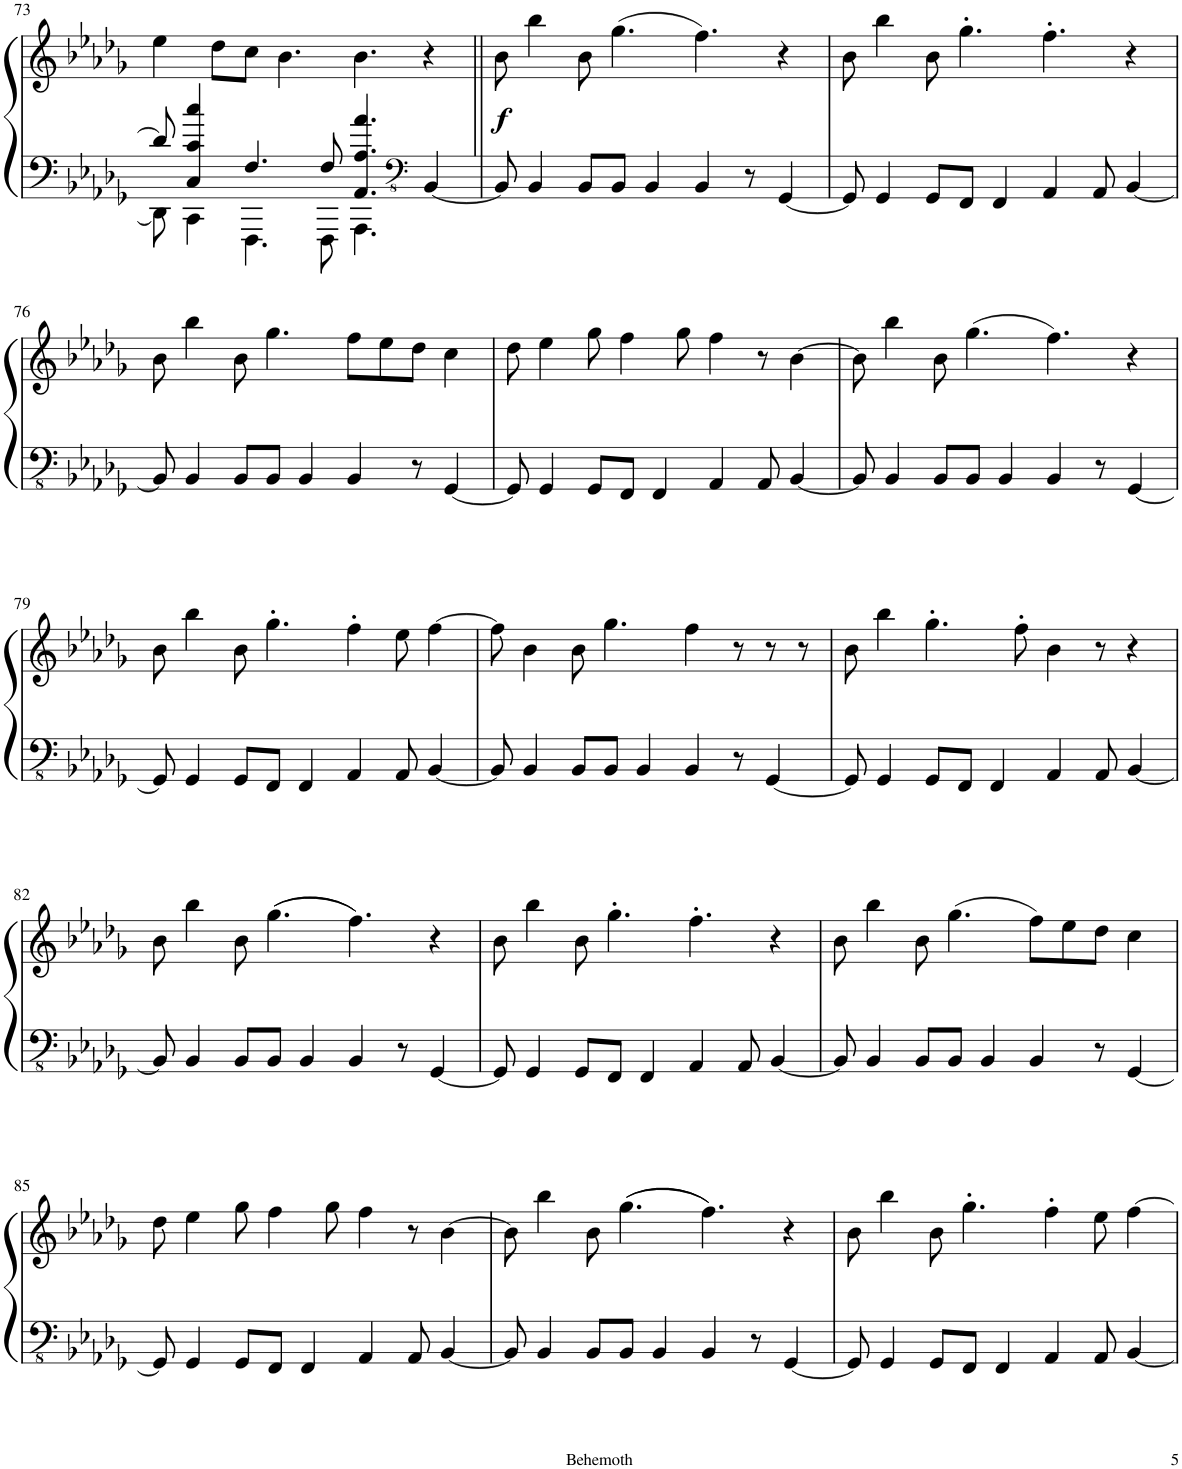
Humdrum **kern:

**kern	**kern	**dynam
*part1	*part1	*part1
*staff2	*staff1	*staff1/2
*I"Piano	*	*
*I'Pno.	*	*
!!LO:PB:g=z
*clefF4	*clefG2	*
*k[b-e-a-d-g-]	*k[b-e-a-d-g-]	*
*M6/4	*M6/4	*
=73	=73	=73
*^	*	*
8d-/]	8DD-\]	4ee-\	.
4C/ 4c/ 4cc/	4CC\	.	.
.	.	8dd-\L	.
4.F/	4.FFF\	8cc\J	.
.	.	4.b-\	.
8F/	8FFF\	.	.
4.AA-/ 4.A-/ 4.a-/	4.AAA-\	4.b-\	.
*clefFv4	*	*	*
[4BBB-/	4ryy	4r	.
=74||	=74||	=74||	=74||
!	!	!	!LO:DY:b
*v	*v	*	*
8BBB-/]	8b-\	f
4BBB-/	4bb-\	.
8BBB-/L	8b-\	.
8BBB-/J	(4.gg-\	.
4BBB-/	.	.
4BBB-/	4.ff\)	.
8r	.	.
[4GGG-/	4r	.
=75	=75	=75
8GGG-/]	8b-\	.
4GGG-/	4bb-\	.
8GGG-/L	8b-\	.
8FFF/J	4.gg-'\	.
4FFF/	.	.
4AAA-/	4.ff'\	.
8AAA-/	.	.
[4BBB-/	4r	.
!!LO:LB:g=z
=76	=76	=76
8BBB-/]	8b-\	.
4BBB-/	4bb-\	.
8BBB-/L	8b-\	.
8BBB-/J	4.gg-\	.
4BBB-/	.	.
4BBB-/	8ff\L	.
.	8ee-\	.
8r	8dd-\J	.
[4GGG-/	4cc\	.
=77	=77	=77
8GGG-/]	8dd-\	.
4GGG-/	4ee-\	.
8GGG-/L	8gg-\	.
8FFF/J	4ff\	.
4FFF/	.	.
.	8gg-\	.
4AAA-/	4ff\	.
8AAA-/	8r	.
[4BBB-/	[4b-\	.
=78	=78	=78
8BBB-/]	8b-\]	.
4BBB-/	4bb-\	.
8BBB-/L	8b-\	.
8BBB-/J	(4.gg-\	.
4BBB-/	.	.
4BBB-/	4.ff\)	.
8r	.	.
[4GGG-/	4r	.
!!LO:LB:g=z
=79	=79	=79
8GGG-/]	8b-\	.
4GGG-/	4bb-\	.
8GGG-/L	8b-\	.
8FFF/J	4.gg-'\	.
4FFF/	.	.
4AAA-/	4ff'\	.
8AAA-/	8ee-\	.
[4BBB-/	[4ff\	.
=80	=80	=80
8BBB-/]	8ff\]	.
4BBB-/	4b-\	.
8BBB-/L	8b-\	.
8BBB-/J	4.gg-\	.
4BBB-/	.	.
4BBB-/	4ff\	.
8r	8r	.
[4GGG-/	8r	.
.	8r	.
=81	=81	=81
8GGG-/]	8b-\	.
4GGG-/	4bb-\	.
8GGG-/L	4.gg-'\	.
8FFF/J	.	.
4FFF/	.	.
.	8ff'\	.
4AAA-/	4b-\	.
8AAA-/	8r	.
[4BBB-/	4r	.
!!LO:LB:g=z
=82	=82	=82
8BBB-/]	8b-\	.
4BBB-/	4bb-\	.
8BBB-/L	8b-\	.
8BBB-/J	((4.gg-\	.
4BBB-/	.	.
4BBB-/	4.ff\))	.
8r	.	.
[4GGG-/	4r	.
=83	=83	=83
8GGG-/]	8b-\	.
4GGG-/	4bb-\	.
8GGG-/L	8b-\	.
8FFF/J	4.gg-'\	.
4FFF/	.	.
4AAA-/	4.ff'\	.
8AAA-/	.	.
[4BBB-/	4r	.
=84	=84	=84
8BBB-/]	8b-\	.
4BBB-/	4bb-\	.
8BBB-/L	8b-\	.
8BBB-/J	(4.gg-\	.
4BBB-/	.	.
4BBB-/	8ff\L)	.
.	8ee-\	.
8r	8dd-\J	.
[4GGG-/	4cc\	.
!!LO:LB:g=z
=85	=85	=85
8GGG-/]	8dd-\	.
4GGG-/	4ee-\	.
8GGG-/L	8gg-\	.
8FFF/J	4ff\	.
4FFF/	.	.
.	8gg-\	.
4AAA-/	4ff\	.
8AAA-/	8r	.
[4BBB-/	[4b-\	.
=86	=86	=86
8BBB-/]	8b-\]	.
4BBB-/	4bb-\	.
8BBB-/L	8b-\	.
8BBB-/J	((4.gg-\	.
4BBB-/	.	.
4BBB-/	4.ff\))	.
8r	.	.
[4GGG-/	4r	.
=87	=87	=87
8GGG-/]	8b-\	.
4GGG-/	4bb-\	.
8GGG-/L	8b-\	.
8FFF/J	4.gg-'\	.
4FFF/	.	.
4AAA-/	4ff'\	.
8AAA-/	8ee-\	.
[4BBB-/	[4ff\	.
=	=	=
*-	*-	*-
